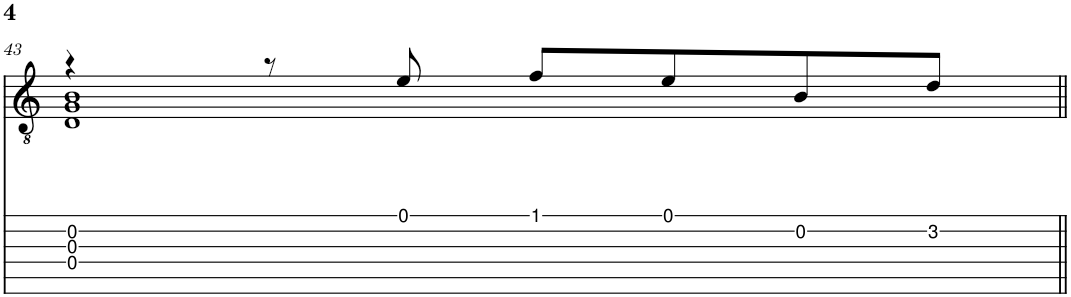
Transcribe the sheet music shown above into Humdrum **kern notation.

**kern	**kern
*part1	*part1
*staff2	*staff1
*I"古典吉他	*
!!LO:PB:g=z
*	*clefGv2
*k[]	*k[]
*M4/4	*M4/4
=43	=43
*^	*^
4r	1D 1G 1B	4r	1D 1G 1B
8r	.	8r	.
8e	.	8e/	.
8fL	.	8f/L	.
8eJ	.	8e/	.
8BL	.	8B/	.
8dJ	.	8d/J	.
*v	*v	*	*
*	*v	*v
=||	=||
*-	*-
